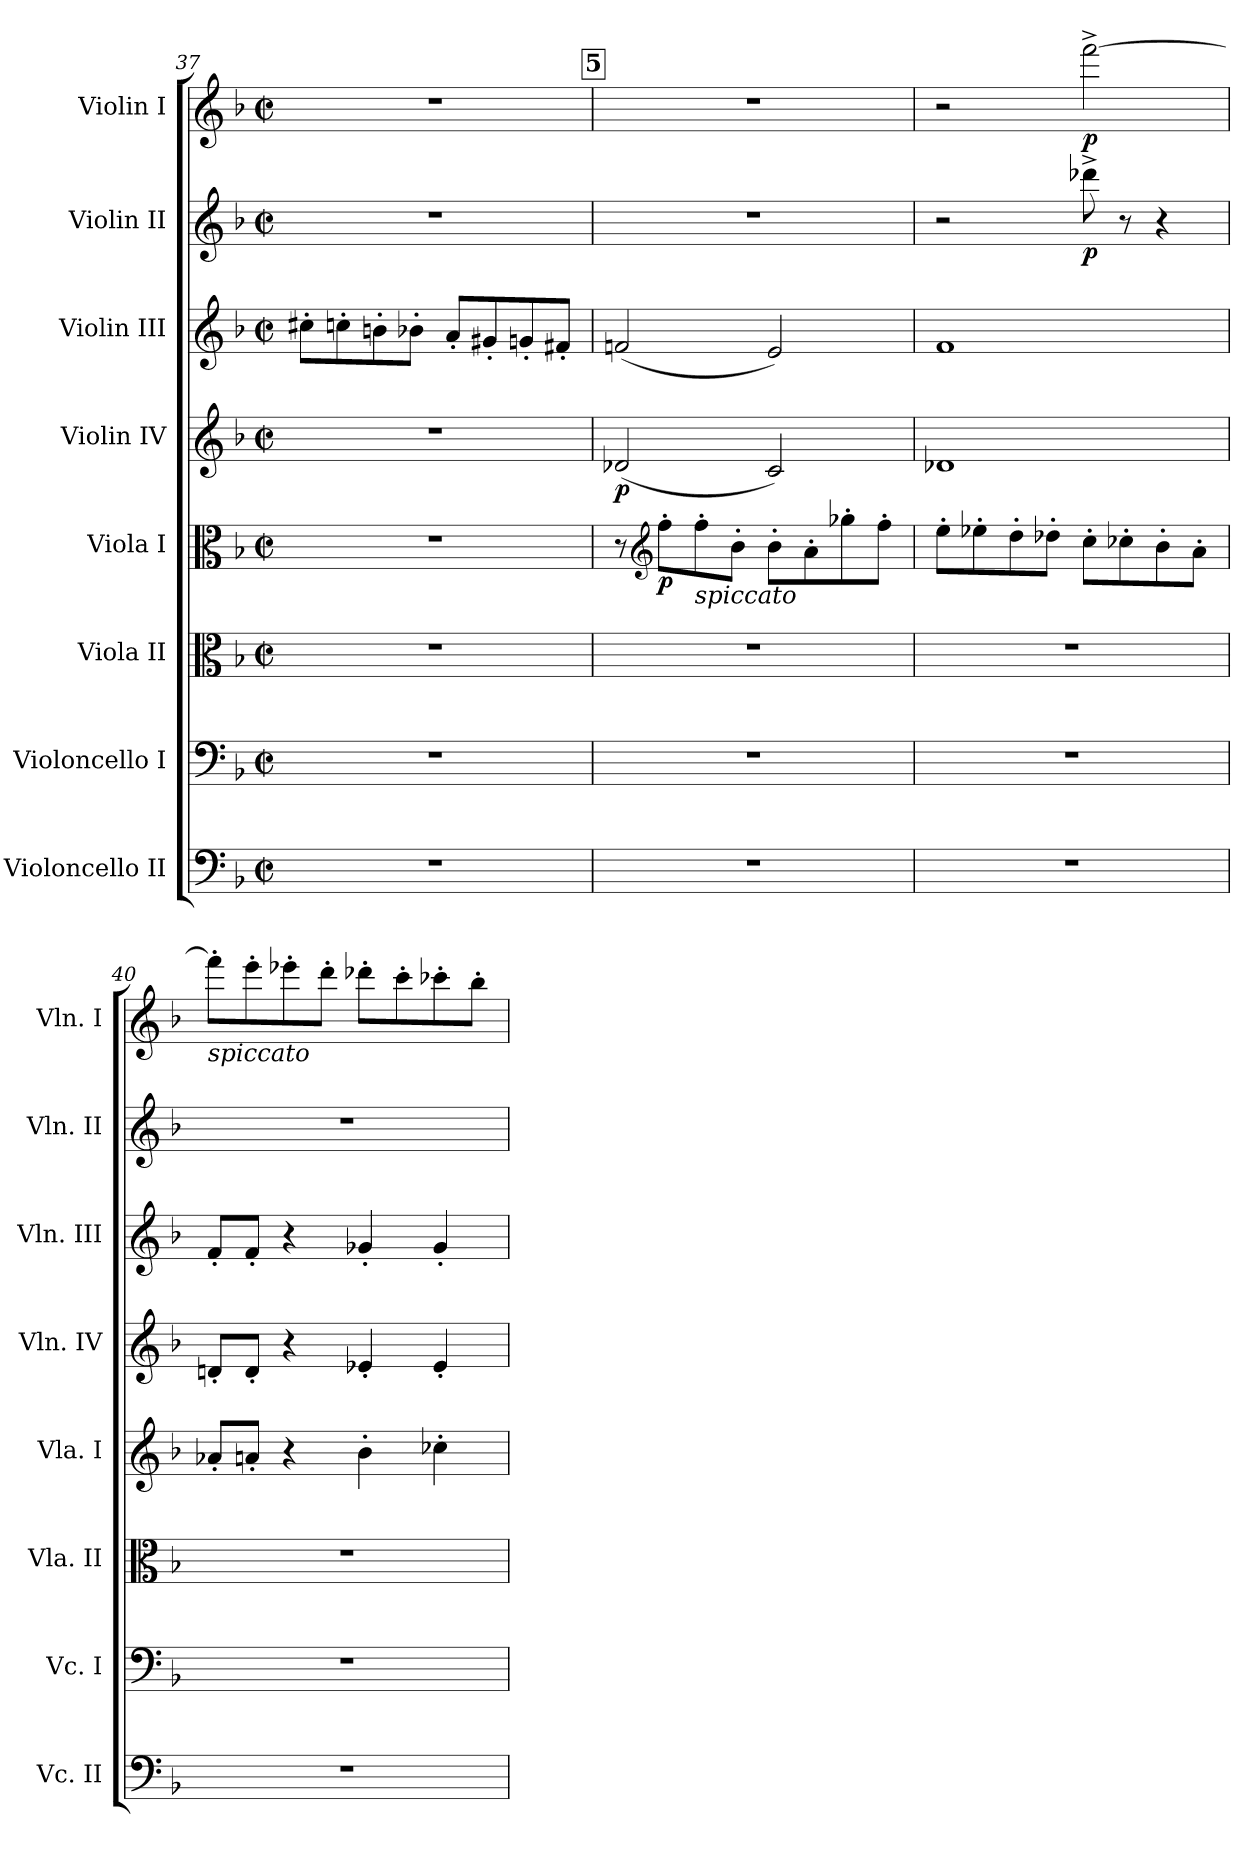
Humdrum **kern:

**kern	**kern	**kern	**kern	**dynam	**kern	**dynam	**kern	**kern	**dynam	**kern	**dynam
*part8	*part7	*part6	*part5	*part5	*part4	*part4	*part3	*part2	*part2	*part1	*part1
*staff8	*staff7	*staff6	*staff5	*staff5	*staff4	*staff4	*staff3	*staff2	*staff2	*staff1	*staff1
*I"Violoncello II	*I"Violoncello I	*I"Viola II	*I"Viola I	*	*I"Violin IV	*	*I"Violin III	*I"Violin II	*	*I"Violin I	*
*I'Vc. II	*I'Vc. I	*I'Vla. II	*I'Vla. I	*	*I'Vln. IV	*	*I'Vln. III	*I'Vln. II	*	*I'Vln. I	*
*clefF4	*clefF4	*clefC3	*clefC3	*	*clefG2	*	*clefG2	*clefG2	*	*clefG2	*
*k[b-]	*k[b-]	*k[b-]	*k[b-]	*	*k[b-]	*	*k[b-]	*k[b-]	*	*k[b-]	*
*M2/2	*M2/2	*M2/2	*M2/2	*	*M2/2	*	*M2/2	*M2/2	*	*M2/2	*
*met(c|)	*met(c|)	*met(c|)	*met(c|)	*	*met(c|)	*	*met(c|)	*met(c|)	*	*met(c|)	*
=37	=37	=37	=37	=37	=37	=37	=37	=37	=37	=37	=37
1r	1r	1r	1r	.	1r	.	8cc#X'\L	1r	.	1r	.
.	.	.	.	.	.	.	8ccn'\	.	.	.	.
.	.	.	.	.	.	.	8bn'\	.	.	.	.
.	.	.	.	.	.	.	8b-X'\J	.	.	.	.
.	.	.	.	.	.	.	8a'/L	.	.	.	.
.	.	.	.	.	.	.	8g#X'/	.	.	.	.
.	.	.	.	.	.	.	8gn'/	.	.	.	.
.	.	.	.	.	.	.	8f#X'/J	.	.	.	.
!!LO:REH:place=s1:a:B:fs=14:t=5
=38	=38	=38	=38	=38	=38	=38	=38	=38	=38	=38	=38
!	!	!	!	!	!	!LO:DY:b	!	!	!	!	!
1r	1r	1r	8r	.	(<2d-X/	p	(<2fn/	1r	.	1r	.
*	*	*	*clefG2	*	*	*	*	*	*	*	*
!	!	!	!	!LO:DY:b	!	!	!	!	!	!	!
.	.	.	8ff'\L	p	.	.	.	.	.	.	.
!	!	!	!LO:TX:b:i:t=spiccato	!	!	!	!	!	!	!	!
.	.	.	8ff'\	.	.	.	.	.	.	.	.
.	.	.	8b-'\J	.	.	.	.	.	.	.	.
.	.	.	8b-'\L	.	2c/)	.	2e/)	.	.	.	.
.	.	.	8a'\	.	.	.	.	.	.	.	.
.	.	.	8gg-X'\	.	.	.	.	.	.	.	.
.	.	.	8ff'\J	.	.	.	.	.	.	.	.
!!LO:PB:g=z
=39	=39	=39	=39	=39	=39	=39	=39	=39	=39	=39	=39
1r	1r	1r	8ee'\L	.	1d-X	.	1f	2r	.	2r	.
.	.	.	8ee-X'\	.	.	.	.	.	.	.	.
.	.	.	8dd'\	.	.	.	.	.	.	.	.
.	.	.	8dd-X'\J	.	.	.	.	.	.	.	.
!	!	!	!	!	!	!	!	!	!LO:DY:b	!	!LO:DY:b
.	.	.	8cc'\L	.	.	.	.	8ddd-X^\	p	[2fff^\	p
.	.	.	8cc-X'\	.	.	.	.	8r	.	.	.
.	.	.	8b-'\	.	.	.	.	4r	.	.	.
.	.	.	8a'\J	.	.	.	.	.	.	.	.
=40	=40	=40	=40	=40	=40	=40	=40	=40	=40	=40	=40
!	!	!	!	!	!	!	!	!	!	!LO:TX:b:i:t=spiccato	!
1r	1r	1r	8a-X'/L	.	8dn'/L	.	8f'/L	1r	.	8fff'\L]	.
.	.	.	8an'/J	.	8d'/J	.	8f'/J	.	.	8eee'\	.
.	.	.	4r	.	4r	.	4r	.	.	8eee-X'\	.
.	.	.	.	.	.	.	.	.	.	8ddd'\J	.
.	.	.	4b-'\	.	4e-X'/	.	4g-X'/	.	.	8ddd-X'\L	.
.	.	.	.	.	.	.	.	.	.	8ccc'\	.
.	.	.	4cc-X'\	.	4e-'/	.	4g-'/	.	.	8ccc-X'\	.
.	.	.	.	.	.	.	.	.	.	8bb-'\J	.
=	=	=	=	=	=	=	=	=	=	=	=
*-	*-	*-	*-	*-	*-	*-	*-	*-	*-	*-	*-
